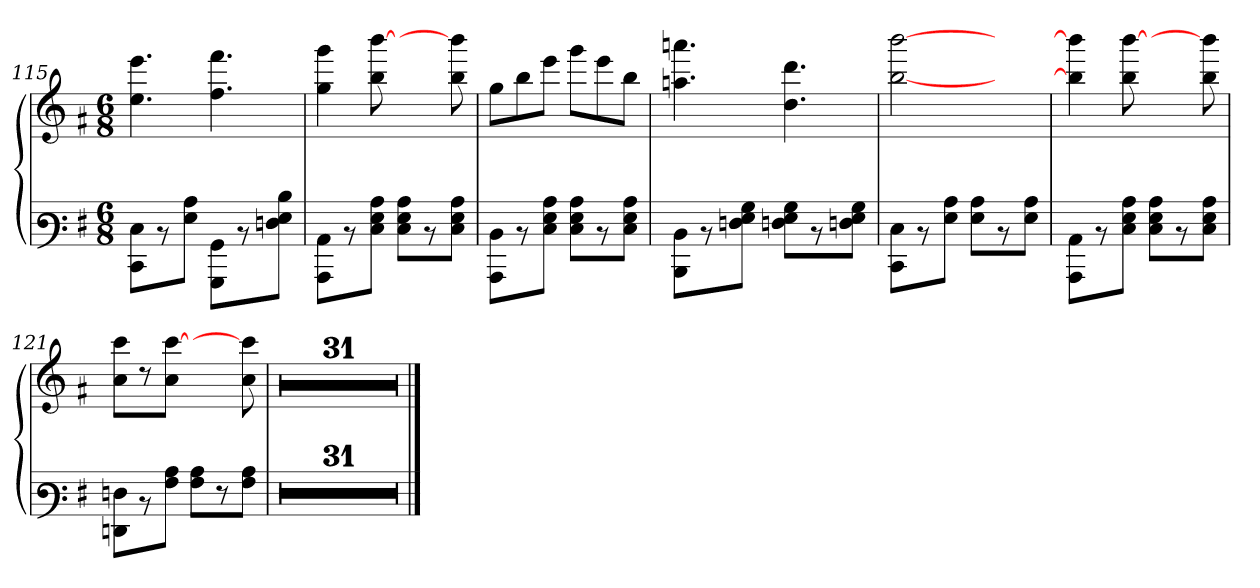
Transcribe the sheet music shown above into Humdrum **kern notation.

**kern	**kern
*part1	*part1
*staff2	*staff1
*clefF3	*clefG3
*k[f#]	*k[f#]
*M6/8	*M6/8
=115	=115
8EE\ 8E\L	4.cc\ 4.ccc\
8rD	.
8G\ 8c\J	.
8BBB\ 8BB\L	4.dd\ 4.ddd\
8rD	.
8Fn\ 8G\ 8d\J	.
!!LO:LB:g=z
=116	=116
8CC\ 8C\L	4ee\ 4eee\
8rD	.
8E\ 8G\ 8c\J	8gg\ [>8ggg\
8E\ 8G\ 8c\L	4ryy
8rD	.
8E\ 8G\ 8c\J	8gg\ 8ggg\]
=117	=117
8CC\ 8D\L	8ee\L
8rD	8gg\
8E\ 8G\ 8c\J	8ccc\J
8E\ 8G\ 8c\L	8eee\L
8rD	8ccc\
8E\ 8G\ 8c\J	8gg\J
=118	=118
8DD\ 8D\L	4.ffn\ 4.fffn\
8rD	.
8Fn\ 8G\ 8B\J	.
8Fn\ 8G\ 8B\L	4.b\ 4.bb\
8rD	.
8Fn\ 8G\ 8B\J	.
=119	=119
8EE\ 8E\L	[<2gg\ [>2ggg\
8rD	.
8G\ 8c\J	.
8G\ 8c\L	.
8rD	4ryy
8G\ 8c\J	.
=120	=120
8CC\ 8C\L	4gg\] 4ggg\]
8rD	.
8E\ 8G\ 8c\J	8gg\ [>8ggg\
8E\ 8G\ 8c\L	4ryy
8rD	.
8E\ 8G\ 8c\J	8gg\ 8ggg\]
=121	=121
8FFn\ 8Fn\L	8a\ 8aa\L
8rD	8rb
8A\ 8c\J	8a\ [>8aa\J
8A\ 8c\L	4ryy
8r	.
8A\ 8c\J	8a\ 8aa\]
!!LO:PB:g=z
=122	=122
2.r	2.r
=123	=123
2.r	2.r
=124	=124
2.r	2.r
=125	=125
2.r	2.r
=126	=126
2.r	2.r
=127	=127
2.r	2.r
!!LO:LB:g=z
=128	=128
2.r	2.r
=129	=129
2.r	2.r
=130	=130
2.r	2.r
=131	=131
2.r	2.r
=132	=132
2.r	2.r
=133	=133
2.r	2.r
=134	=134
2.r	2.r
!!LO:LB:g=z
=135	=135
2.r	2.r
=136	=136
2.r	2.r
=137	=137
2.r	2.r
=138	=138
2.r	2.r
=139	=139
2.r	2.r
=140	=140
2.r	2.r
!!LO:LB:g=z
=141	=141
2.r	2.r
=142	=142
2.r	2.r
=143	=143
2.r	2.r
=144	=144
2.r	2.r
=145	=145
2.r	2.r
=146	=146
2.r	2.r
!!LO:LB:g=z
=147	=147
2.r	2.r
=148	=148
2.r	2.r
=149	=149
2.r	2.r
=150	=150
2.r	2.r
=151	=151
2.r	2.r
=152	=152
2.r	2.r
==	==
*-	*-
